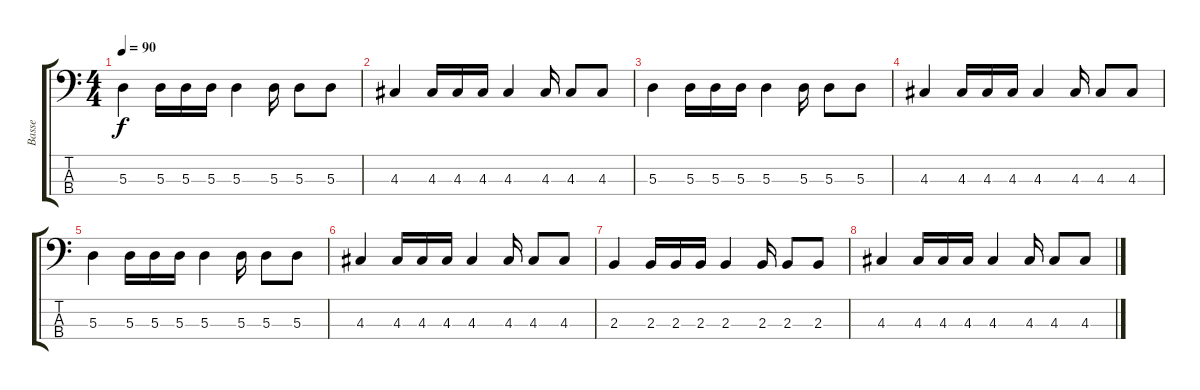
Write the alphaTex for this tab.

\track ("Basse" "Basse") {instrument electricbasspick}
\staff {score tabs}
\tuning (G2 D2 A1 E1) {hide}
\ts (4 4)
\tempo 90
\clef f4
\ks c
5.3.4{dy f} 5.3.16 5.3.16 5.3.16 5.3.4 5.3.16 5.3.8 5.3.8 |
4.3.4 4.3.16 4.3.16 4.3.16 4.3.4 4.3.16 4.3.8 4.3.8 |
5.3.4 5.3.16 5.3.16 5.3.16 5.3.4 5.3.16 5.3.8 5.3.8 |
4.3.4 4.3.16 4.3.16 4.3.16 4.3.4 4.3.16 4.3.8 4.3.8 |
5.3.4 5.3.16 5.3.16 5.3.16 5.3.4 5.3.16 5.3.8 5.3.8 |
4.3.4 4.3.16 4.3.16 4.3.16 4.3.4 4.3.16 4.3.8 4.3.8 |
2.3.4 2.3.16 2.3.16 2.3.16 2.3.4 2.3.16 2.3.8 2.3.8 |
4.3.4 4.3.16 4.3.16 4.3.16 4.3.4 4.3.16 4.3.8 4.3.8
